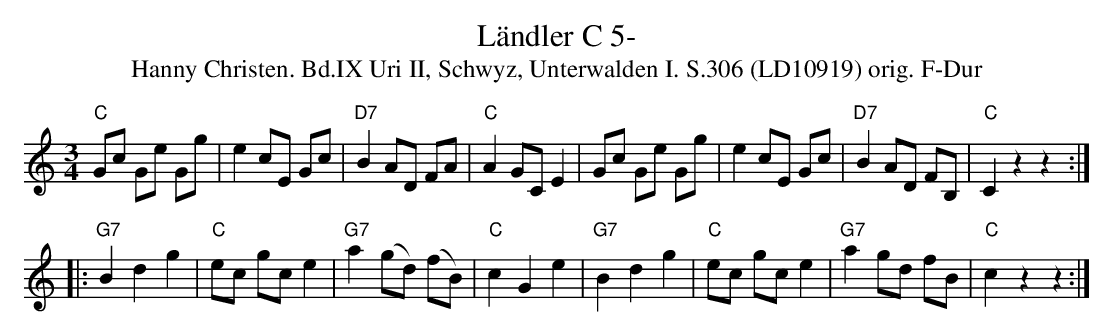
X:1
T:Ländler C 5-
T:Hanny Christen. Bd.IX Uri II, Schwyz, Unterwalden I. S.306 (LD10919) orig. F-Dur
M:3/4
L:1/8
K:Cmaj
"C"Gc Ge Gg | e2 cE Gc | "D7"B2 AD FA | "C"A2 GC E2 | Gc Ge Gg | e2 cE Gc | "D7"B2 AD FB, | "C"C2 z2z2 :|
|: "G7"B2d2g2 | "C"ec gc e2 | "G7"a2 (gd) (fB) | "C"c2 G2 e2 | "G7"B2 d2 g2 | "C"ec gc e2 | "G7"a2 gd fB | "C"c2 z2z2 :|
